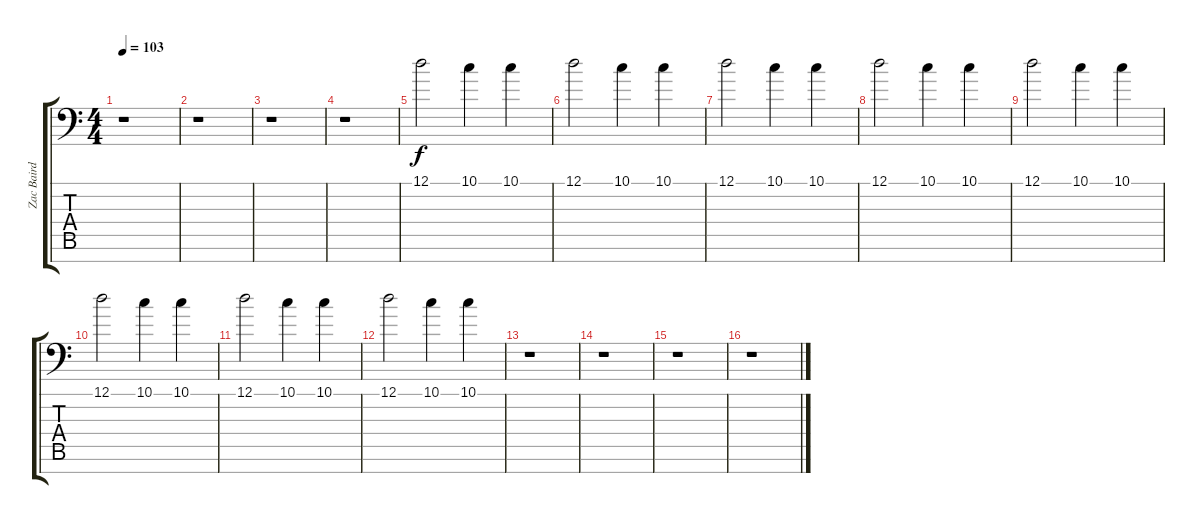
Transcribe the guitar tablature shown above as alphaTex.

\track ("Zac Baird" "Zac Baird") {instrument dulcimer}
\staff {score tabs}
\tuning (D4 A3 F3 C3 G2 D2 A1) {hide}
\ts (4 4)
\tempo 103
\clef f4
\ks c
r.1{dy f} |
r.1 |
r.1 |
r.1 |
12.1.2{instrument fx3crystal} 10.1.4 10.1.4 |
12.1.2 10.1.4 10.1.4 |
12.1.2 10.1.4 10.1.4 |
12.1.2 10.1.4 10.1.4 |
12.1.2 10.1.4 10.1.4 |
12.1.2 10.1.4 10.1.4 |
12.1.2 10.1.4 10.1.4 |
12.1.2 10.1.4 10.1.4 |
r.1 |
r.1 |
r.1 |
r.1
